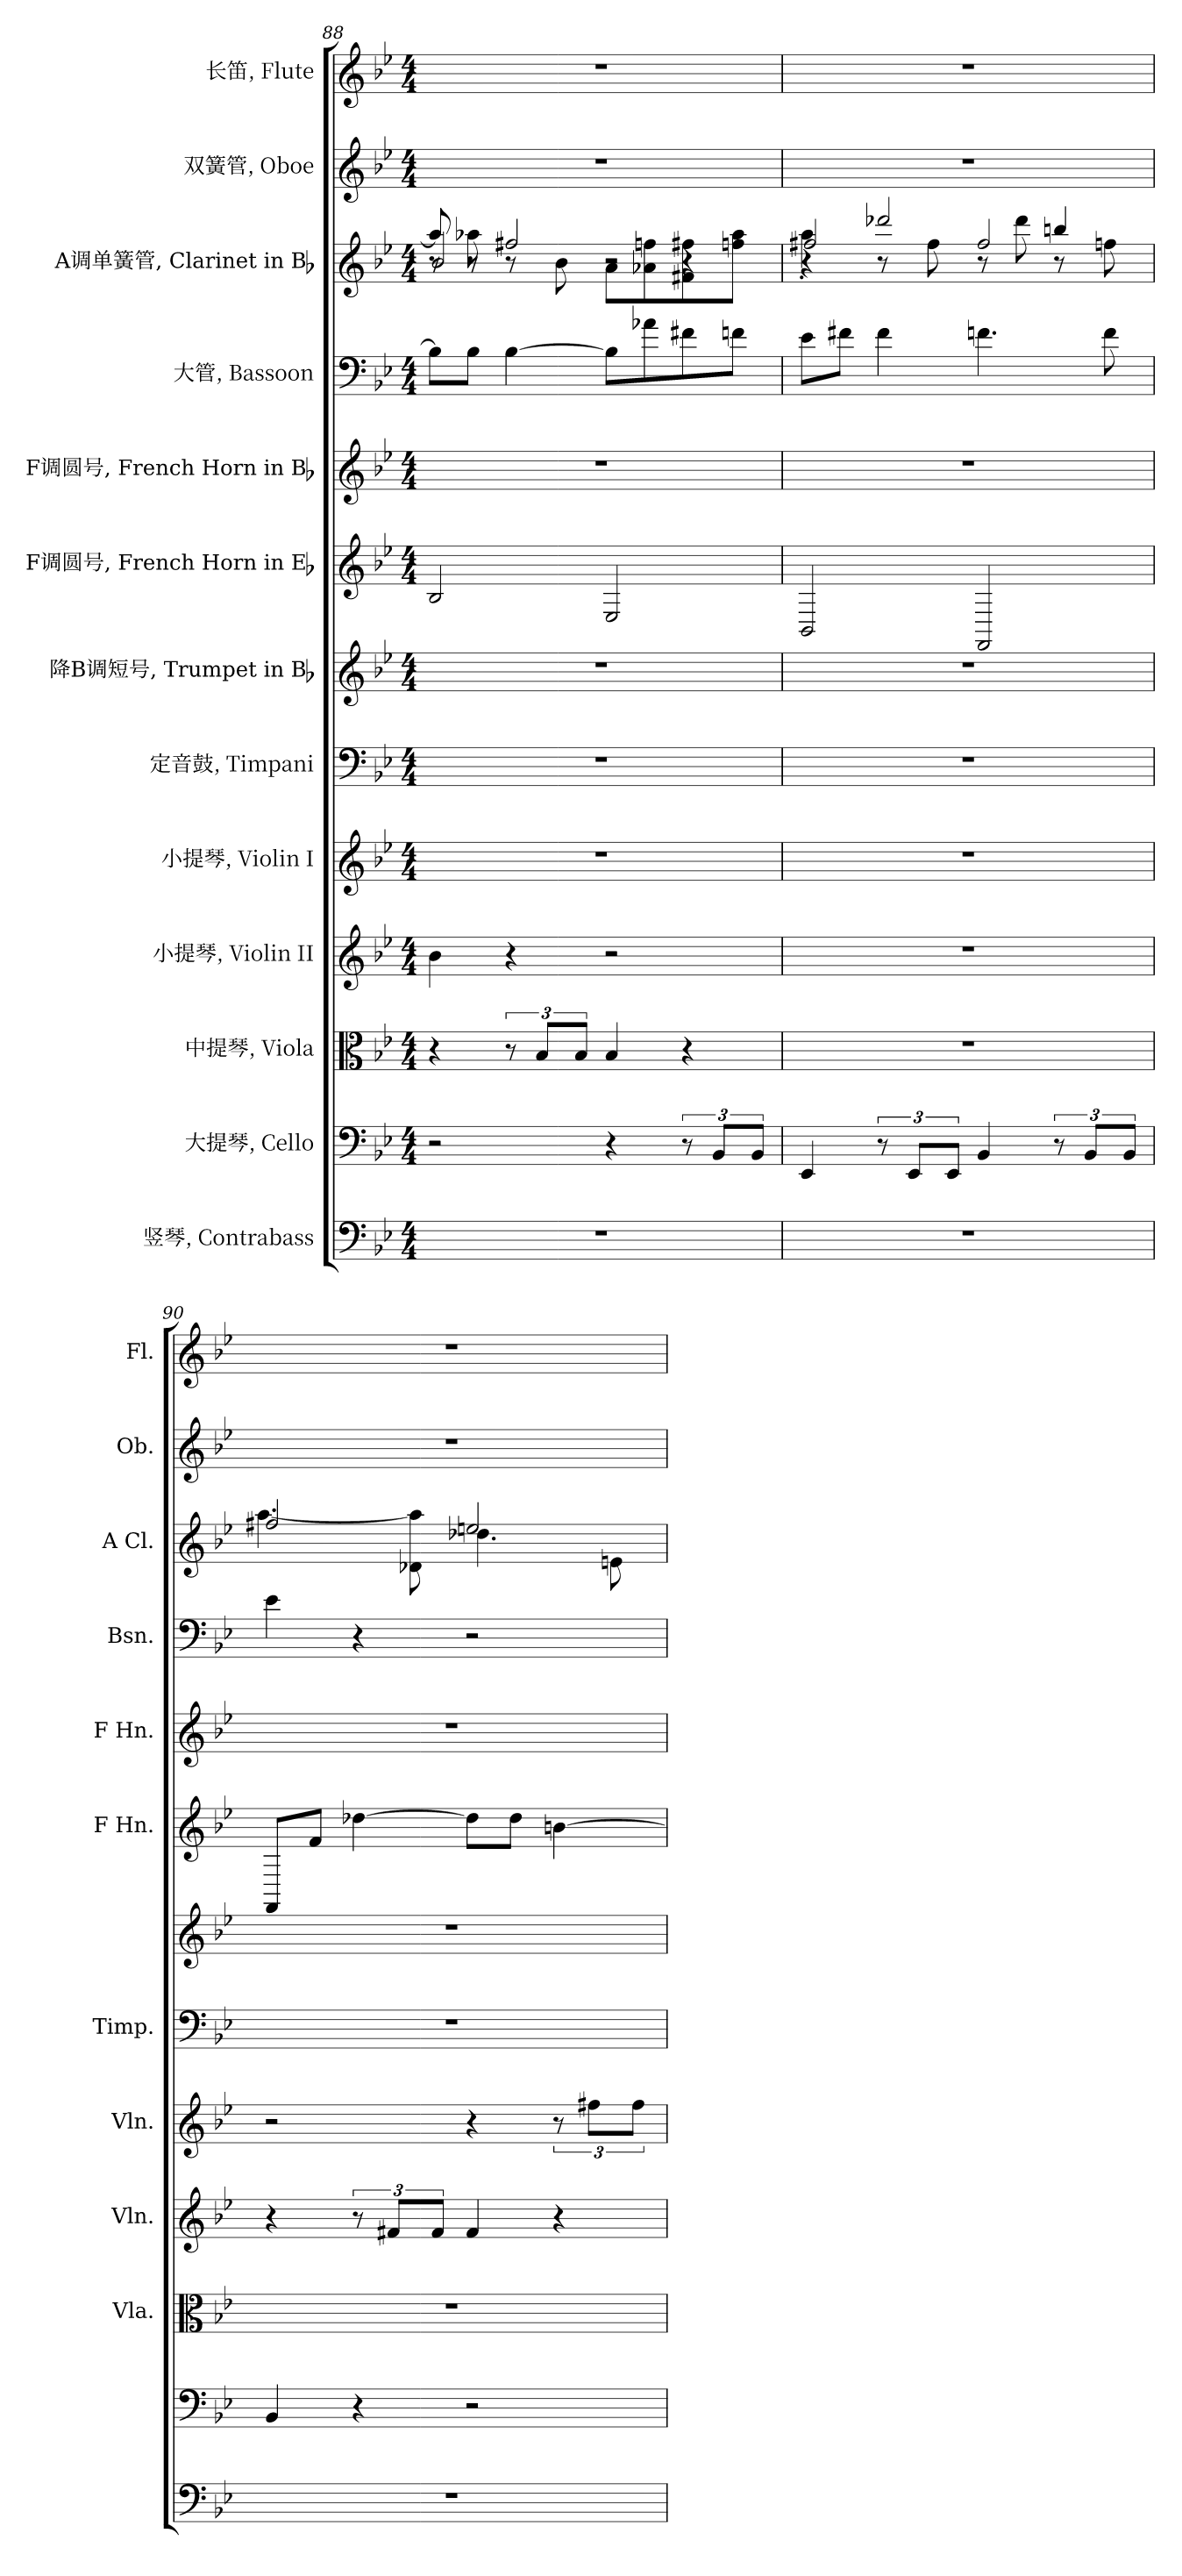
**kern	**kern	**kern	**kern	**kern	**kern	**kern	**kern	**kern	**kern	**kern	**kern	**kern
*part13	*part12	*part11	*part10	*part9	*part8	*part7	*part6	*part5	*part4	*part3	*part2	*part1
*staff13	*staff12	*staff11	*staff10	*staff9	*staff8	*staff7	*staff6	*staff5	*staff4	*staff3	*staff2	*staff1
*I"竖琴, Contrabass	*I"大提琴, Cello	*I"中提琴, Viola	*I"小提琴, Violin II	*I"小提琴, Violin I	*I"定音鼓, Timpani	*I"降B调短号, Trumpet in B-flat	*I"F调圆号, French Horn in E-flat	*I"F调圆号, French Horn in B-flat	*I"大管, Bassoon	*I"A调单簧管, Clarinet in B-flat	*I"双簧管, Oboe	*I"长笛, Flute
*	*	*I'Vla.	*I'Vln.	*I'Vln.	*I'Timp.	*	*I'F Hn.	*I'F Hn.	*I'Bsn.	*I'A Cl.	*I'Ob.	*I'Fl.
!!LO:PB:g=z
*clefF4	*clefF4	*clefC3	*clefG2	*clefG2	*clefF4	*clefG2	*clefG2	*clefG2	*clefF4	*clefG2	*clefG2	*clefG2
*	*	*	*	*	*	*ITrd1c2	*ITrd4c7	*ITrd4c7	*	*ITrd2c3	*	*
*k[b-e-]	*k[b-e-]	*k[b-e-]	*k[b-e-]	*k[b-e-]	*k[b-e-]	*k[b-e-a-d-]	*k[b-e-a-]	*k[b-e-a-]	*k[b-e-]	*k[f#]	*k[b-e-]	*k[b-e-]
*M4/4	*M4/4	*M4/4	*M4/4	*M4/4	*M4/4	*M4/4	*M4/4	*M4/4	*M4/4	*M4/4	*M4/4	*M4/4
=88	=88	=88	=88	=88	=88	=88	=88	=88	=88	=88	=88	=88
*	*	*	*	*	*	*	*	*	*	*^	*	*
*	*	*	*	*	*	*	*	*	*	*	*^	*	*
1r	2r	4r	4b-\	1r	1r	1r	2E-/	1r	8B-\L]	8ff/]	8r	2g/	1r	1r
.	.	.	.	.	.	.	.	.	8B-\J	8r	8ffn\	.	.	.
.	.	12r	4r	.	.	.	.	.	[4B-\	2dd#X/	8r	.	.	.
.	.	12B-/L	.	.	.	.	.	.	.	.	.	.	.	.
.	.	.	.	.	.	.	.	.	.	.	8g\	.	.	.
.	.	12B-/J	.	.	.	.	.	.	.	.	.	.	.	.
.	4r	4B-/	2r	.	.	.	2AA-/	.	8B-\L]	.	8f#\L	2r	.	.
.	.	.	.	.	.	.	.	.	8a-X\	.	8fn\ 8ddn\	.	.	.
.	12r	4r	.	.	.	.	.	.	8f#X\	4r	8d#X\ 8dd#X\	.	.	.
.	12BB-/L	.	.	.	.	.	.	.	.	.	.	.	.	.
.	.	.	.	.	.	.	.	.	8fn\J	.	8ddn\ 8ff\J	.	.	.
.	12BB-/J	.	.	.	.	.	.	.	.	.	.	.	.	.
=89	=89	=89	=89	=89	=89	=89	=89	=89	=89	=89	=89	=89	=89	=89
1r	4EE-/	1r	1r	1r	1r	1r	2EE-/	1r	8e-\L	4r	4ff#'\	2dd#X/	1r	1r
.	.	.	.	.	.	.	.	.	8f#X\J	.	.	.	.	.
.	12r	.	.	.	.	.	.	.	4f#\	2bb-X/	8r	.	.	.
.	12EE-/L	.	.	.	.	.	.	.	.	.	.	.	.	.
.	.	.	.	.	.	.	.	.	.	.	8dd#\	.	.	.
.	12EE-/J	.	.	.	.	.	.	.	.	.	.	.	.	.
.	4BB-/	.	.	.	.	.	2BBB-/	.	4.fn\	.	8r	2dd#/	.	.
.	.	.	.	.	.	.	.	.	.	.	8bb-\	.	.	.
.	12r	.	.	.	.	.	.	.	.	4gg#X/	8r	.	.	.
.	12BB-/L	.	.	.	.	.	.	.	.	.	.	.	.	.
.	.	.	.	.	.	.	.	.	8f\	.	8ddn\	.	.	.
.	12BB-/J	.	.	.	.	.	.	.	.	.	.	.	.	.
*	*	*	*	*	*	*	*	*	*	*	*v	*v	*	*
=90	=90	=90	=90	=90	=90	=90	=90	=90	=90	=90	=90	=90	=90
1r	4BB-/	1r	4r	2r	1r	1r	8BBB-/L	1r	4e-\	2dd#X/	[4.ff#\	1r	1r
.	.	.	.	.	.	.	8B-/J	.	.	.	.	.	.
.	4r	.	12r	.	.	.	[4g-X\	.	4r	.	.	.	.
.	.	.	12f#X/L	.	.	.	.	.	.	.	.	.	.
.	.	.	.	.	.	.	.	.	.	.	8B-X\ 8ff#\]	.	.
.	.	.	12f#/J	.	.	.	.	.	.	.	.	.	.
.	2r	.	4f#/	4r	.	.	8g-\L]	.	2r	2cc#X/	4.b-X\	.	.
.	.	.	.	.	.	.	8g-\J	.	.	.	.	.	.
.	.	.	4r	12r	.	.	[4en\	.	.	.	.	.	.
.	.	.	.	12ff#X\L	.	.	.	.	.	.	.	.	.
.	.	.	.	.	.	.	.	.	.	.	8c#X\	.	.
.	.	.	.	12ff#\J	.	.	.	.	.	.	.	.	.
*	*	*	*	*	*	*	*	*	*	*v	*v	*	*
=	=	=	=	=	=	=	=	=	=	=	=	=
*-	*-	*-	*-	*-	*-	*-	*-	*-	*-	*-	*-	*-
